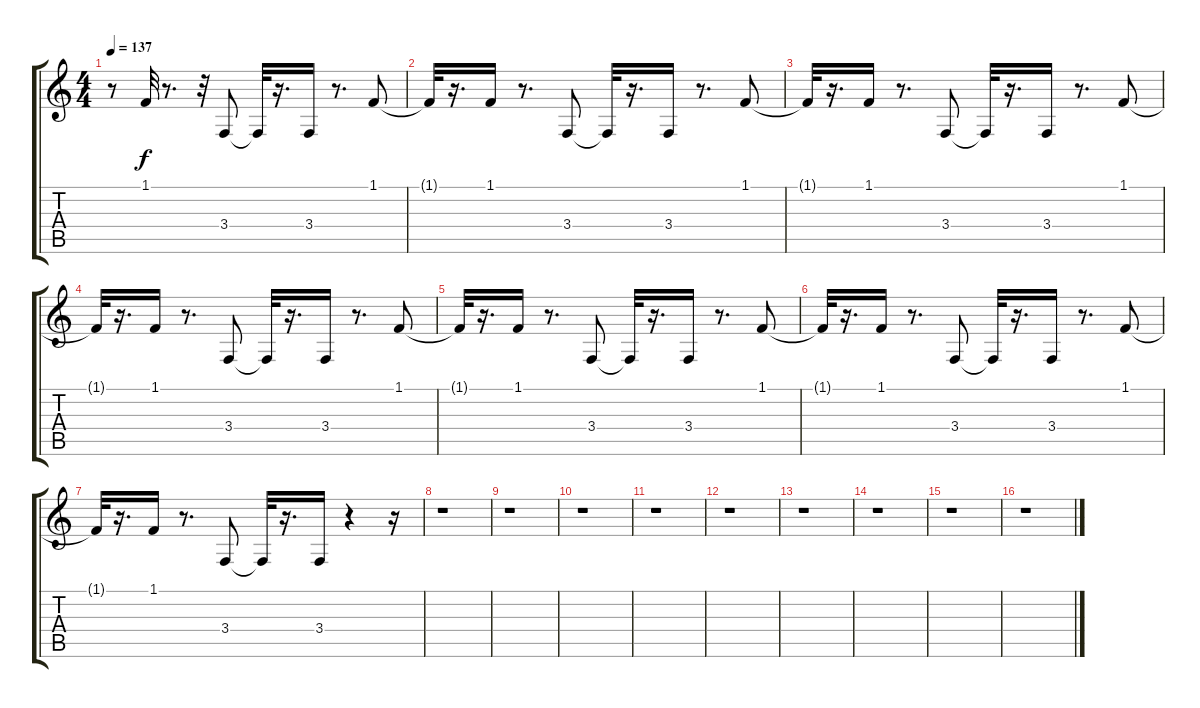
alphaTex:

\track "" {instrument lead2sawtooth}
\staff {score tabs}
\tuning (E4 B3 G3 D3 A2 E2) {hide}
\ts (4 4)
\tempo 137
\clef g2
\ks c
r.8{dy f} 1.1.32{volume 11 balance 16} r.8{d} r.32 3.4.8 3.4{t}.32 r.16{d} 3.4.16 r.8{d} 1.1.8 |
1.1{t}.32 r.16{d} 1.1.16 r.8{d} 3.4.8 3.4{t}.32 r.16{d} 3.4.16 r.8{d} 1.1.8 |
1.1{t}.32 r.16{d} 1.1.16 r.8{d} 3.4.8 3.4{t}.32 r.16{d} 3.4.16 r.8{d} 1.1.8 |
1.1{t}.32 r.16{d} 1.1.16 r.8{d} 3.4.8 3.4{t}.32 r.16{d} 3.4.16 r.8{d} 1.1.8 |
1.1{t}.32 r.16{d} 1.1.16 r.8{d} 3.4.8 3.4{t}.32 r.16{d} 3.4.16 r.8{d} 1.1.8 |
1.1{t}.32 r.16{d} 1.1.16 r.8{d} 3.4.8 3.4{t}.32 r.16{d} 3.4.16 r.8{d} 1.1.8 |
1.1{t}.32 r.16{d} 1.1.16 r.8{d} 3.4.8 3.4{t}.32 r.16{d} 3.4.16 r.4 r.16 |
r.1 |
r.1 |
r.1 |
r.1 |
r.1 |
r.1 |
r.1 |
r.1 |
r.1
